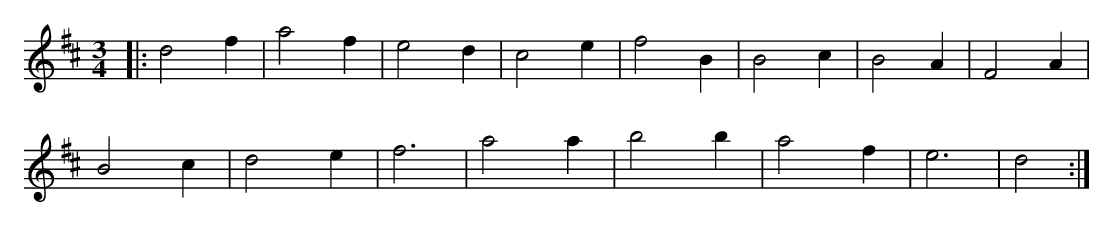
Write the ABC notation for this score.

X:1
M:3/4
K:D
|:d4 f2|a4 f2|e4 d2|c4 e2|f4 B2|B4 c2|B4 A2|F4 A2|
B4 c2|d4 e2|f6|a4 a2|b4 b2|a4 f2|e6|d4:|
